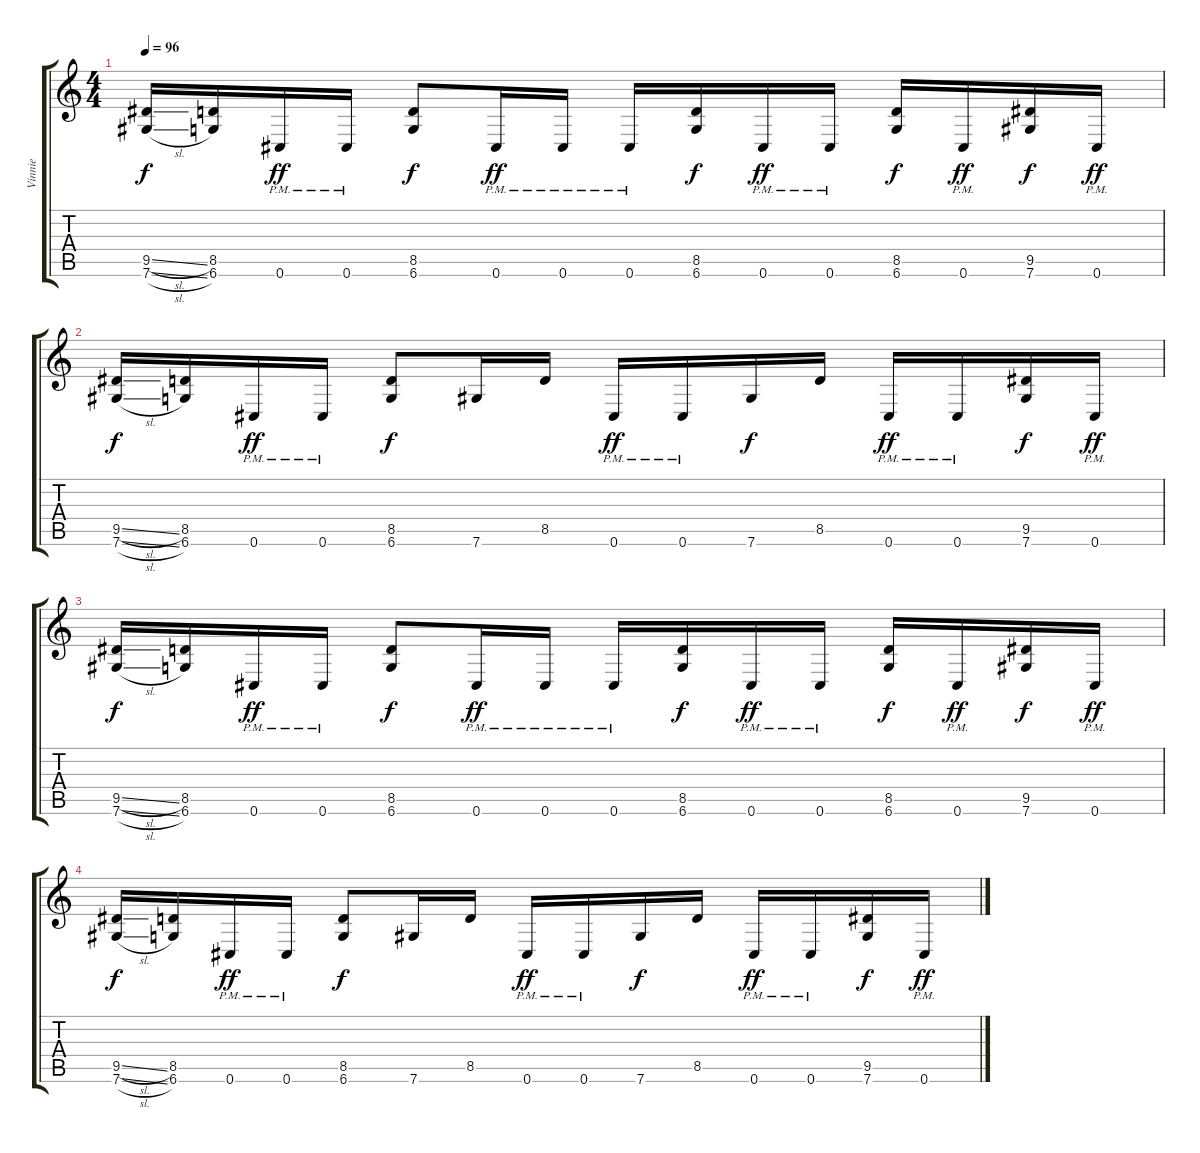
\track ("Vinnie" "Vinnie") {instrument distortionguitar}
\staff {score tabs}
\tuning (Db4 Ab3 E3 B2 Gb2 Db2) {hide}
\ts (4 4)
\tempo 96
\clef g2
\ks c
(9.5{sl} 7.6{sl}).16{dy f} (8.5 6.6).16 0.6{pm}.16{dy ff} 0.6{pm}.16 (8.5 6.6).8{dy f} 0.6{pm}.16{dy ff} 0.6{pm}.16 0.6{pm}.16 (8.5 6.6).16{dy f} 0.6{pm}.16{dy ff} 0.6{pm}.16 (8.5 6.6).16{dy f} 0.6{pm}.16{dy ff} (9.5 7.6).16{dy f} 0.6{pm}.16{dy ff} |
(9.5{sl} 7.6{sl}).16{dy f} (8.5 6.6).16 0.6{pm}.16{dy ff} 0.6{pm}.16 (8.5 6.6).8{dy f} 7.6.16 8.5.16 0.6{pm}.16{dy ff} 0.6{pm}.16 7.6.16{dy f} 8.5.16 0.6{pm}.16{dy ff} 0.6{pm}.16 (9.5 7.6).16{dy f} 0.6{pm}.16{dy ff} |
(9.5{sl} 7.6{sl}).16{dy f} (8.5 6.6).16 0.6{pm}.16{dy ff} 0.6{pm}.16 (8.5 6.6).8{dy f} 0.6{pm}.16{dy ff} 0.6{pm}.16 0.6{pm}.16 (8.5 6.6).16{dy f} 0.6{pm}.16{dy ff} 0.6{pm}.16 (8.5 6.6).16{dy f} 0.6{pm}.16{dy ff} (9.5 7.6).16{dy f} 0.6{pm}.16{dy ff} |
(9.5{sl} 7.6{sl}).16{dy f} (8.5 6.6).16 0.6{pm}.16{dy ff} 0.6{pm}.16 (8.5 6.6).8{dy f} 7.6.16 8.5.16 0.6{pm}.16{dy ff} 0.6{pm}.16 7.6.16{dy f} 8.5.16 0.6{pm}.16{dy ff} 0.6{pm}.16 (9.5 7.6).16{dy f} 0.6{pm}.16{dy ff}
